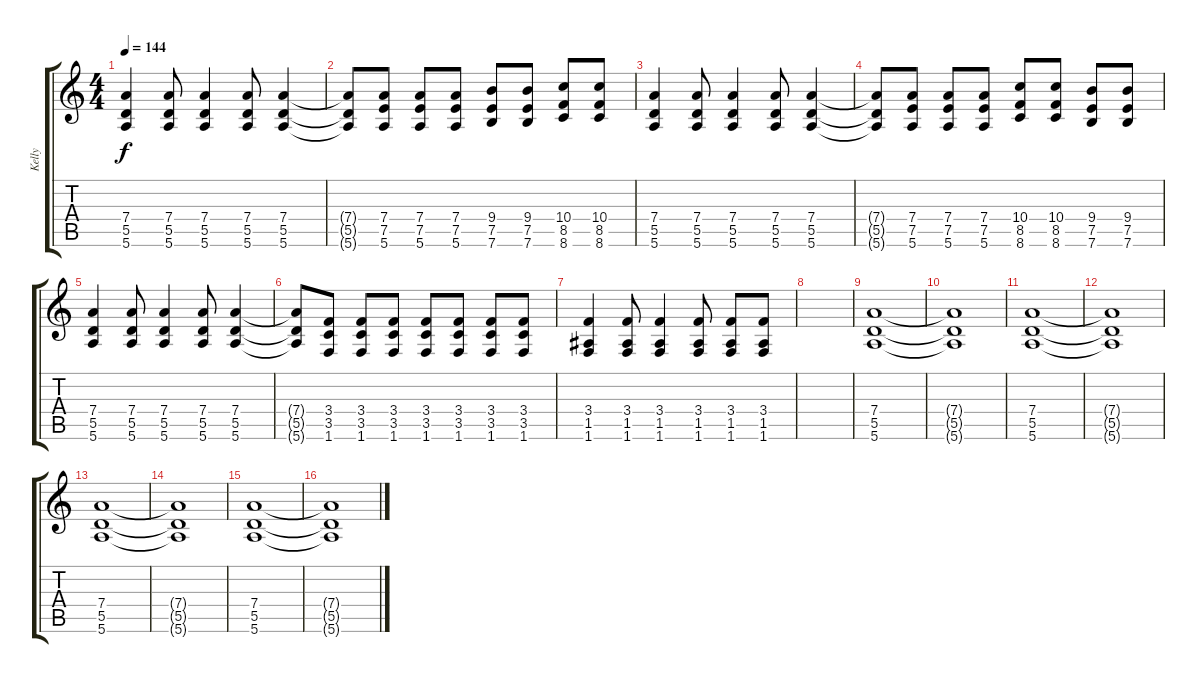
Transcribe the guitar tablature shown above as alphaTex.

\track ("Kelly" "Kelly") {instrument overdrivenguitar}
\staff {score tabs}
\tuning (E4 B3 G3 D3 A2 E2) {hide}
\ts (4 4)
\tempo 144
\clef g2
\ks c
(7.4 5.5 5.6).4{dy f} (7.4 5.5 5.6).8 (7.4 5.5 5.6).4 (7.4 5.5 5.6).8 (7.4 5.5 5.6).4 |
(7.4{t} 5.5{t} 5.6{t}).8 (7.4 7.5 5.6).8 (7.4 7.5 5.6).8 (7.4 7.5 5.6).8 (9.4 7.5 7.6).8 (9.4 7.5 7.6).8 (10.4 8.5 8.6).8 (10.4 8.5 8.6).8 |
(7.4 5.5 5.6).4 (7.4 5.5 5.6).8 (7.4 5.5 5.6).4 (7.4 5.5 5.6).8 (7.4 5.5 5.6).4 |
(7.4{t} 5.5{t} 5.6{t}).8 (7.4 7.5 5.6).8 (7.4 7.5 5.6).8 (7.4 7.5 5.6).8 (10.4 8.5 8.6).8 (10.4 8.5 8.6).8 (9.4 7.5 7.6).8 (9.4 7.5 7.6).8 |
(7.4 5.5 5.6).4 (7.4 5.5 5.6).8 (7.4 5.5 5.6).4 (7.4 5.5 5.6).8 (7.4 5.5 5.6).4 |
(7.4{t} 5.5{t} 5.6{t}).8 (3.4 3.5 1.6).8 (3.4 3.5 1.6).8 (3.4 3.5 1.6).8 (3.4 3.5 1.6).8 (3.4 3.5 1.6).8 (3.4 3.5 1.6).8 (3.4 3.5 1.6).8 |
(3.4 1.5 1.6).4 (3.4 1.5 1.6).8 (3.4 1.5 1.6).4 (3.4 1.5 1.6).8 (3.4 1.5 1.6).8 (3.4 1.5 1.6).8 |
|
(7.4 5.5 5.6).1 |
(7.4{t} 5.5{t} 5.6{t}).1 |
(7.4 5.5 5.6).1 |
(7.4{t} 5.5{t} 5.6{t}).1 |
(7.4 5.5 5.6).1 |
(7.4{t} 5.5{t} 5.6{t}).1 |
(7.4 5.5 5.6).1 |
(7.4{t} 5.5{t} 5.6{t}).1
